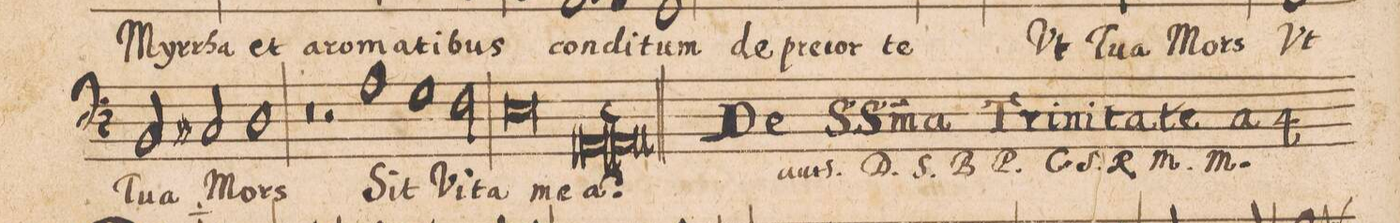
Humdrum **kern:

**kern	**text
*I"Bassus.	*
*clefF4	*
*k[]	*
*met(c|)	*
*M2/1	*
2BB/	Tu-
2C#X/	-a
=26-	=26-
1D\	Mors
0r	.
=27-	=27-
2r	.
1A\	Sit
=28-	=28-
1G\	Vi-
2F\	-ta
=29-	=29-
0E\	me-
=30-	=30-
00AA/	-a
==	==
*-	*-
